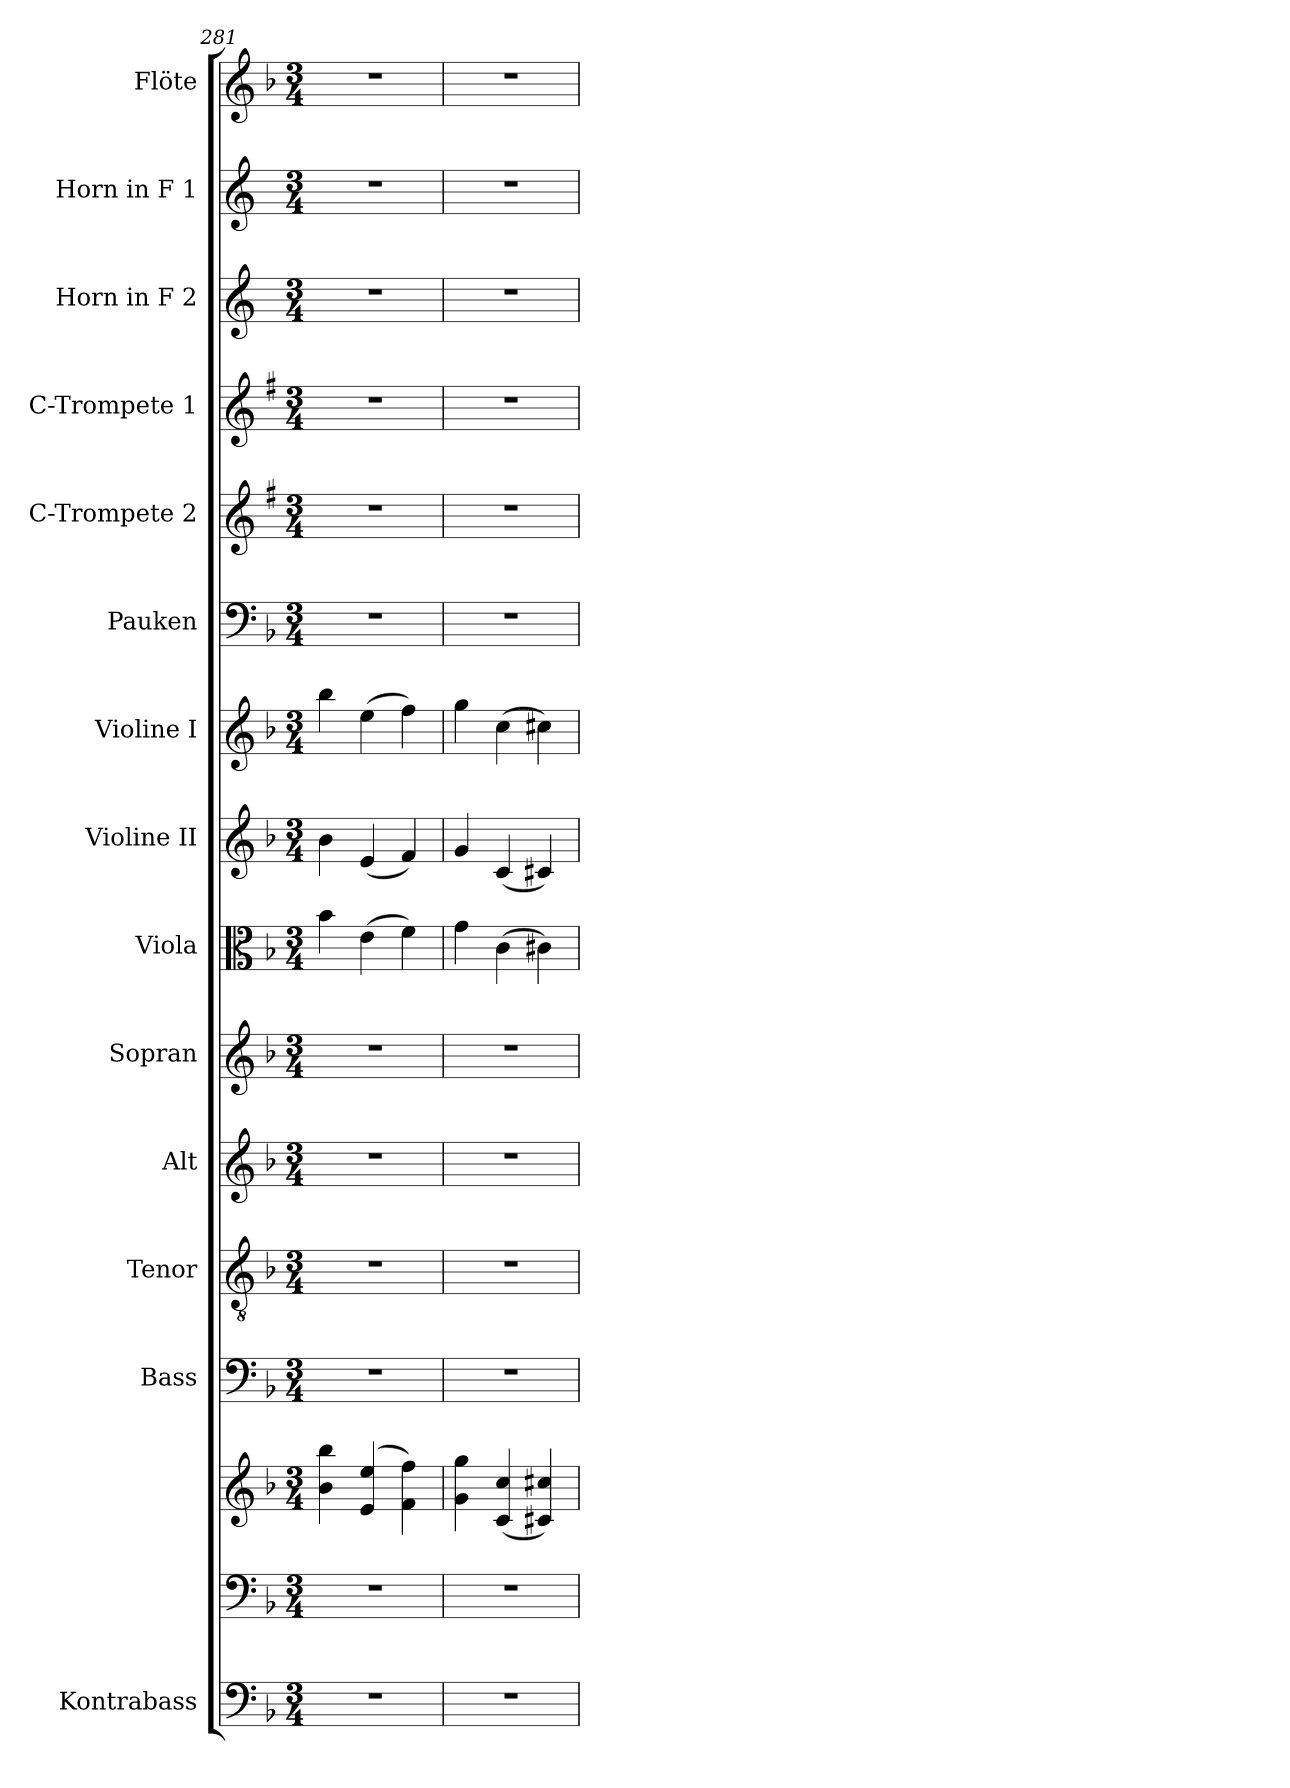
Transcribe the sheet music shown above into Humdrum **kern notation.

**kern	**kern	**kern	**kern	**kern	**kern	**kern	**kern	**kern	**kern	**kern	**kern	**kern	**kern	**kern	**kern
*part15	*part14	*part14	*part13	*part12	*part11	*part10	*part9	*part8	*part7	*part6	*part5	*part4	*part3	*part2	*part1
*staff16	*staff15	*staff14	*staff13	*staff12	*staff11	*staff10	*staff9	*staff8	*staff7	*staff6	*staff5	*staff4	*staff3	*staff2	*staff1
*I"Kontrabass	*	*	*I"Bass	*I"Tenor	*I"Alt	*I"Sopran	*I"Viola	*I"Violine II	*I"Violine I	*I"Pauken	*I"C-Trompete 2	*I"C-Trompete 1	*I"Horn in F 2	*I"Horn in F 1	*I"Flöte
*I'Kb.	*	*	*I'B.	*I'T.	*I'A.	*I'S.	*I'Vla.	*I'Vl. II	*I'Vl. I	*I'Pk.	*I'C Trp. 2	*I'C Trp. 1	*	*	*I'Fl.
*clefF4	*clefF4	*clefG2	*clefF4	*clefGv2	*clefG2	*clefG2	*clefC3	*clefG2	*clefG2	*clefF4	*clefG2	*clefG2	*clefG2	*clefG2	*clefG2
*ITrd7c12	*	*	*	*	*	*	*	*	*	*	*ITrd1c2	*ITrd1c2	*ITrd4c7	*ITrd4c7	*
*k[b-]	*k[b-]	*k[b-]	*k[b-]	*k[b-]	*k[b-]	*k[b-]	*k[b-]	*k[b-]	*k[b-]	*k[b-]	*k[b-]	*k[b-]	*k[b-]	*k[b-]	*k[b-]
*F:	*F:	*F:	*F:	*F:	*F:	*F:	*F:	*F:	*F:	*F:	*F:	*F:	*F:	*F:	*F:
*M3/4	*M3/4	*M3/4	*M3/4	*M3/4	*M3/4	*M3/4	*M3/4	*M3/4	*M3/4	*M3/4	*M3/4	*M3/4	*M3/4	*M3/4	*M3/4
=281	=281	=281	=281	=281	=281	=281	=281	=281	=281	=281	=281	=281	=281	=281	=281
2.r	2.r	4b-\ 4bb-\	2.r	2.r	2.r	2.r	4b-\	4b-\	4bb-\	2.r	2.r	2.r	2.r	2.r	2.r
.	.	(4e/ 4ee/	.	.	.	.	(>4e\	(<4e/	(>4ee\	.	.	.	.	.	.
.	.	4f\ 4ff\)	.	.	.	.	4f\)	4f/)	4ff\)	.	.	.	.	.	.
=282	=282	=282	=282	=282	=282	=282	=282	=282	=282	=282	=282	=282	=282	=282	=282
2.r	2.r	4g\ 4gg\	2.r	2.r	2.r	2.r	4g\	4g/	4gg\	2.r	2.r	2.r	2.r	2.r	2.r
.	.	(<4c/ 4cc/	.	.	.	.	(>4c\	(<4c/	(>4cc\	.	.	.	.	.	.
.	.	4c#X/ 4cc#X/)	.	.	.	.	4c#X\)	4c#X/)	4cc#X\)	.	.	.	.	.	.
=	=	=	=	=	=	=	=	=	=	=	=	=	=	=	=
*-	*-	*-	*-	*-	*-	*-	*-	*-	*-	*-	*-	*-	*-	*-	*-
